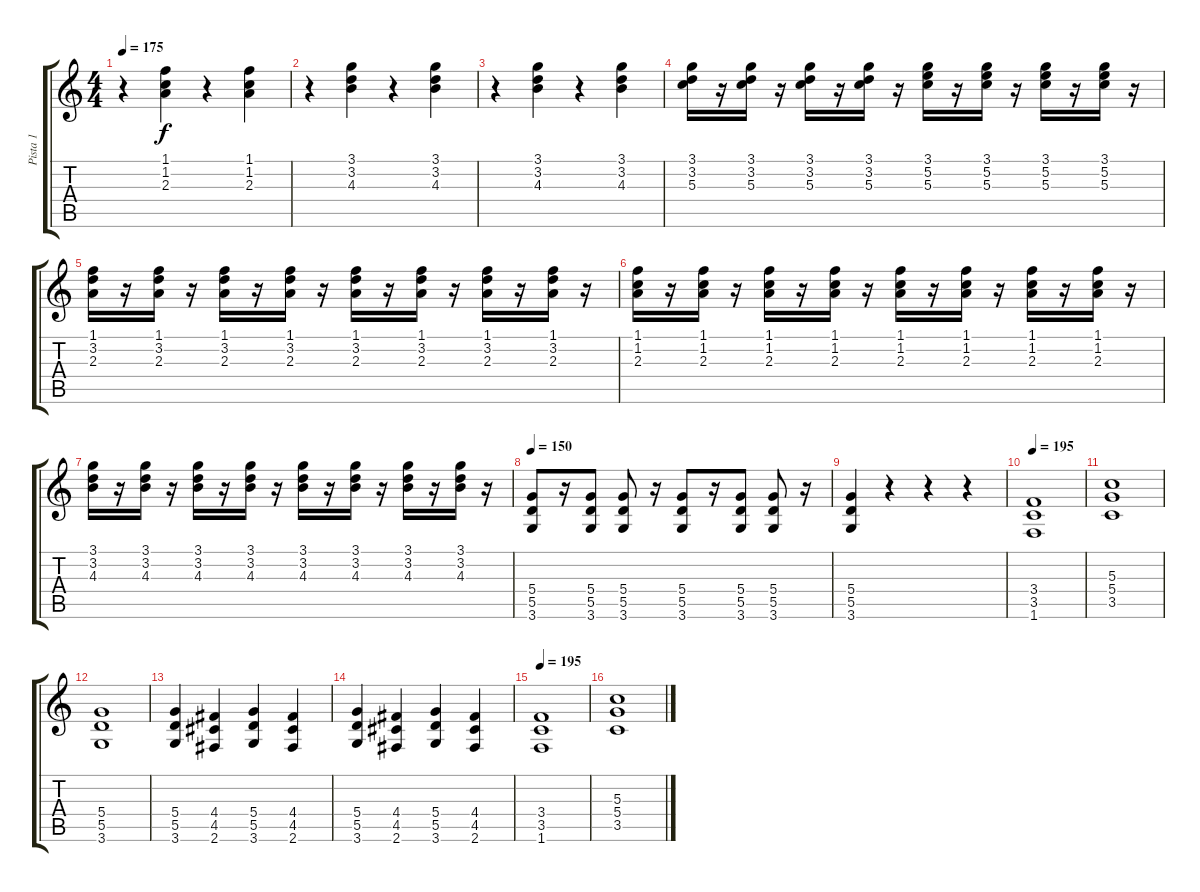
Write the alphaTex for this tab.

\track ("Pista 1" "Pista 1") {instrument overdrivenguitar}
\staff {score tabs}
\tuning (E4 B3 G3 D3 A2 E2) {hide}
\ts (4 4)
\tempo 175
\clef g2
\ks c
r.4{dy f} (1.1 1.2 2.3).4 r.4 (1.1 1.2 2.3).4 |
r.4 (3.1 3.2 4.3).4 r.4 (3.1 3.2 4.3).4 |
r.4 (3.1 3.2 4.3).4 r.4 (3.1 3.2 4.3).4 |
(3.1 3.2 5.3).16 r.16 (3.1 3.2 5.3).16 r.16 (3.1 3.2 5.3).16 r.16 (3.1 3.2 5.3).16 r.16 (3.1 5.2 5.3).16 r.16 (3.1 5.2 5.3).16 r.16 (3.1 5.2 5.3).16 r.16 (3.1 5.2 5.3).16 r.16 |
(1.1 3.2 2.3).16 r.16 (1.1 3.2 2.3).16 r.16 (1.1 3.2 2.3).16 r.16 (1.1 3.2 2.3).16 r.16 (1.1 3.2 2.3).16 r.16 (1.1 3.2 2.3).16 r.16 (1.1 3.2 2.3).16 r.16 (1.1 3.2 2.3).16 r.16 |
(1.1 1.2 2.3).16 r.16 (1.1 1.2 2.3).16 r.16 (1.1 1.2 2.3).16 r.16 (1.1 1.2 2.3).16 r.16 (1.1 1.2 2.3).16 r.16 (1.1 1.2 2.3).16 r.16 (1.1 1.2 2.3).16 r.16 (1.1 1.2 2.3).16 r.16 |
(3.1 3.2 4.3).16 r.16 (3.1 3.2 4.3).16 r.16 (3.1 3.2 4.3).16 r.16 (3.1 3.2 4.3).16 r.16 (3.1 3.2 4.3).16 r.16 (3.1 3.2 4.3).16 r.16 (3.1 3.2 4.3).16 r.16 (3.1 3.2 4.3).16 r.16 |
\tempo 150
(5.4 5.5 3.6).8{instrument overdrivenguitar} r.16 (5.4 5.5 3.6).8 (5.4 5.5 3.6).8 r.16 (5.4 5.5 3.6).8 r.16 (5.4 5.5 3.6).8 (5.4 5.5 3.6).8 r.16 |
(5.4 5.5 3.6).4 r.4 r.4 r.4 |
\tempo 195
(3.4 3.5 1.6).1 |
(5.3 5.4 3.5).1 |
(5.4 5.5 3.6).1 |
(5.4 5.5 3.6).4 (4.4 4.5 2.6).4 (5.4 5.5 3.6).4 (4.4 4.5 2.6).4 |
(5.4 5.5 3.6).4 (4.4 4.5 2.6).4 (5.4 5.5 3.6).4 (4.4 4.5 2.6).4 |
\tempo 195
(3.4 3.5 1.6).1 |
(5.3 5.4 3.5).1
